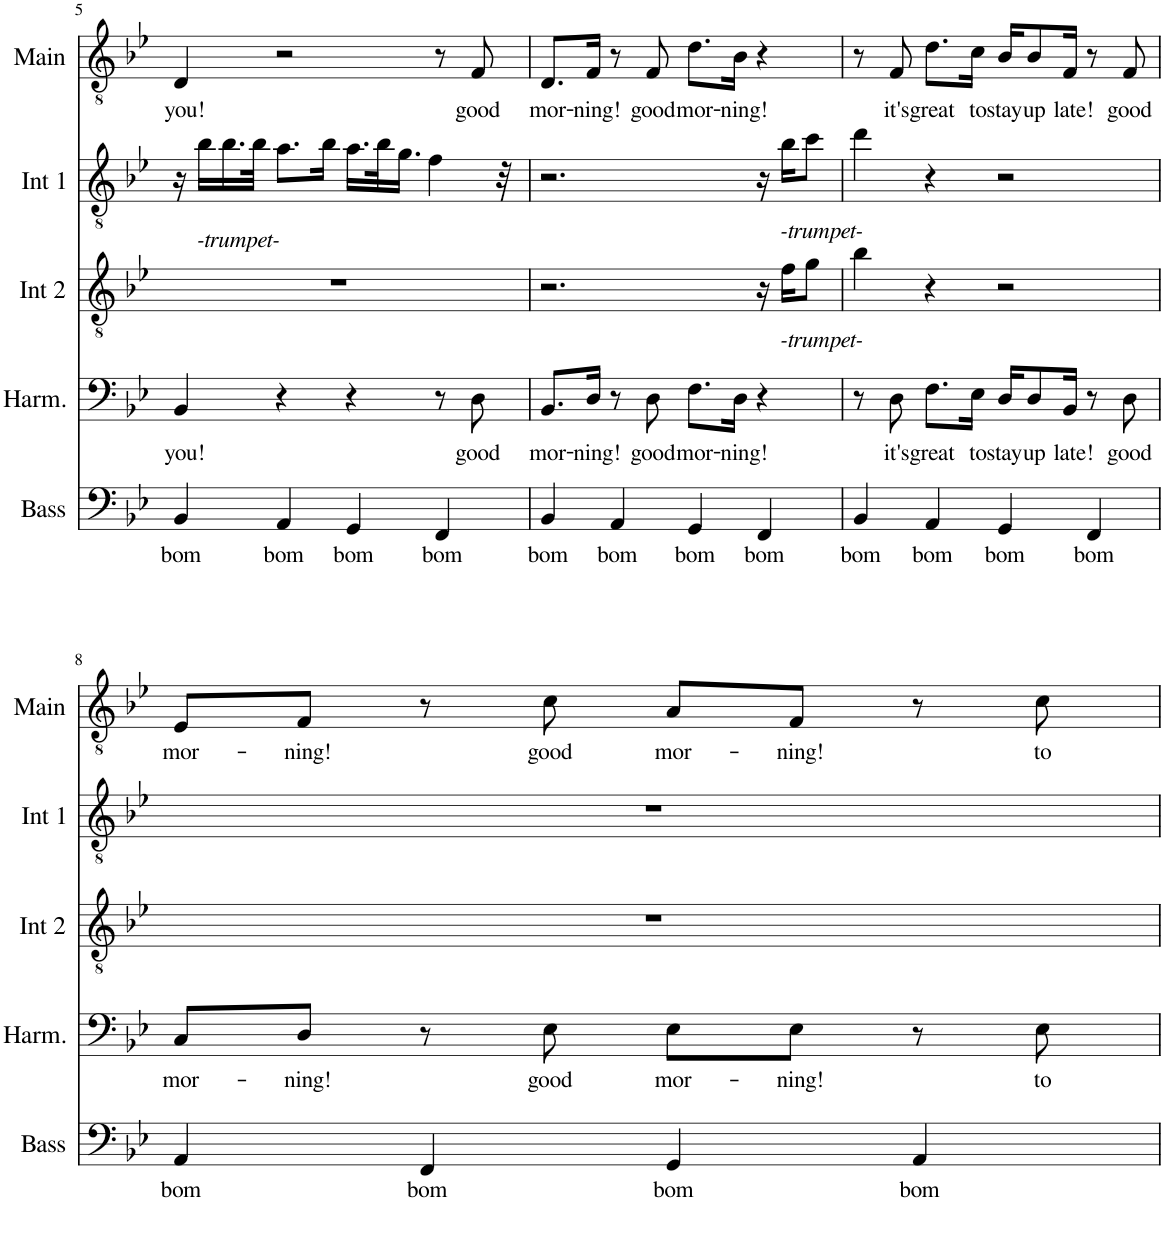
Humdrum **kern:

**kern	**text	**kern	**text	**kern	**kern	**kern	**text
*part5	*part5	*part4	*part4	*part3	*part2	*part1	*part1
*staff5	*staff5	*staff4	*staff4	*staff3	*staff2	*staff1	*staff1
*I"Bass	*	*I"Harmony	*	*I"Instrumental 2	*I"Instrumental 1	*I"Main	*
*I'Bass	*	*I'Harm.	*	*I'Int 2	*I'Int 1	*I'Main	*
!!LO:PB:g=z
*clefF4	*	*clefF4	*	*clefGv2	*clefGv2	*clefGv2	*
*k[b-e-]	*	*k[b-e-]	*	*k[b-e-]	*k[b-e-]	*k[b-e-]	*
*M4/4	*	*M4/4	*	*M4/4	*M4/4	*M4/4	*
=5	=5	=5	=5	=5	=5	=5	=5
!	!LO:LY:b	!	!LO:LY:b	!	!	!	!LO:LY:b
4BB-/	bom	4BB-/	you!	1r	16r	4D/	you!
!	!	!	!	!	!LO:TX:b:i:t=-trumpet-	!	!
.	.	.	.	.	16b-\LL	.	.
.	.	.	.	.	16.b-\	.	.
.	.	.	.	.	32b-\JJk	.	.
!	!LO:LY:b	!	!	!	!	!	!
4AA/	bom	4r	.	.	8.a\L	2r	.
.	.	.	.	.	16b-\Jk	.	.
!	!LO:LY:b	!	!	!	!	!	!
4GG/	bom	4r	.	.	16.a\LL	.	.
.	.	.	.	.	32b-\K	.	.
.	.	.	.	.	16.g\JJ	.	.
.	.	.	.	.	4f\	.	.
!	!LO:LY:b	!	!	!	!	!	!
4FF/	bom	8r	.	.	.	8r	.
!	!	!	!LO:LY:b	!	!	!	!LO:LY:b
.	.	8D\	good	.	.	8F/	good
.	.	.	.	.	32r	.	.
=6	=6	=6	=6	=6	=6	=6	=6
!	!LO:LY:b	!	!LO:LY:b	!	!	!	!LO:LY:b
4BB-/	bom	8.BB-/L	mor-	2.r	2.r	8.D/L	mor-
!	!	!	!LO:LY:b	!	!	!	!LO:LY:b
.	.	16D/Jk	-ning!	.	.	16F/Jk	-ning!
!	!LO:LY:b	!	!	!	!	!	!
4AA/	bom	8r	.	.	.	8r	.
!	!	!	!LO:LY:b	!	!	!	!LO:LY:b
.	.	8D\	good	.	.	8F/	good
!	!LO:LY:b	!	!LO:LY:b	!	!	!	!LO:LY:b
4GG/	bom	8.F\L	mor-	.	.	8.d\L	mor-
!	!	!	!LO:LY:b	!	!	!	!LO:LY:b
.	.	16D\Jk	-ning!	.	.	16B-\Jk	-ning!
!	!LO:LY:b	!	!	!	!	!	!
4FF/	bom	4r	.	16r	16r	4r	.
!	!	!	!	!	!LO:TX:b:i:t=-trumpet-	!	!
!	!	!	!	!LO:TX:b:i:t=-trumpet-	!	!	!
.	.	.	.	16f\KL	16b-\KL	.	.
.	.	.	.	8g\J	8cc\J	.	.
=7	=7	=7	=7	=7	=7	=7	=7
!	!LO:LY:b	!	!	!	!	!	!
4BB-/	bom	8r	.	4b-\	4dd\	8r	.
!	!	!	!LO:LY:b	!	!	!	!LO:LY:b
.	.	8D\	it's	.	.	8F/	it's
!	!LO:LY:b	!	!LO:LY:b	!	!	!	!LO:LY:b
4AA/	bom	8.F\L	great	4r	4r	8.d\L	great
!	!	!	!LO:LY:b	!	!	!	!LO:LY:b
.	.	16E-\Jk	to	.	.	16c\Jk	to
!	!LO:LY:b	!	!LO:LY:b	!	!	!	!LO:LY:b
4GG/	bom	16D/KL	stay	2r	2r	16B-/KL	stay
!	!	!	!LO:LY:b	!	!	!	!LO:LY:b
.	.	8D/	up	.	.	8B-/	up
!	!	!	!LO:LY:b	!	!	!	!LO:LY:b
.	.	16BB-/Jk	late!	.	.	16F/Jk	late!
!	!LO:LY:b	!	!	!	!	!	!
4FF/	bom	8r	.	.	.	8r	.
!	!	!	!LO:LY:b	!	!	!	!LO:LY:b
.	.	8D\	good	.	.	8F/	good
!!LO:LB:g=z
=8	=8	=8	=8	=8	=8	=8	=8
!	!LO:LY:b	!	!LO:LY:b	!	!	!	!LO:LY:b
4AA/	bom	8C/L	mor-	1r	1r	8E-/L	mor-
!	!	!	!LO:LY:b	!	!	!	!LO:LY:b
.	.	8D/J	-ning!	.	.	8F/J	-ning!
!	!LO:LY:b	!	!	!	!	!	!
4FF/	bom	8r	.	.	.	8r	.
!	!	!	!LO:LY:b	!	!	!	!LO:LY:b
.	.	8E-\	good	.	.	8c\	good
!	!LO:LY:b	!	!LO:LY:b	!	!	!	!LO:LY:b
4GG/	bom	8E-\L	mor-	.	.	8A/L	mor-
!	!	!	!LO:LY:b	!	!	!	!LO:LY:b
.	.	8E-\J	-ning!	.	.	8F/J	-ning!
!	!LO:LY:b	!	!	!	!	!	!
4AA/	bom	8r	.	.	.	8r	.
!	!	!	!LO:LY:b	!	!	!	!LO:LY:b
.	.	8E-\	to	.	.	8c\	to
=	=	=	=	=	=	=	=
*-	*-	*-	*-	*-	*-	*-	*-
